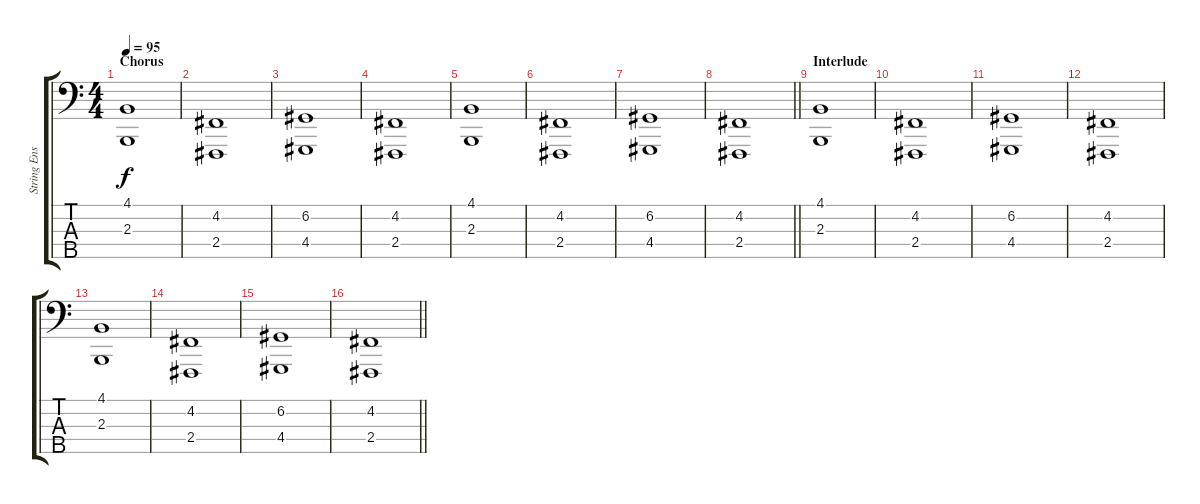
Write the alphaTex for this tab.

\track ("String Ensemble" "String Ens") {instrument stringensemble1}
\staff {score tabs}
\tuning (G2 D2 A1 E1 B0) {hide}
\ts (4 4)
\section ("" "Chorus ")
\tempo 95
\clef f4
\ks c
(4.1 2.3).1{dy f} |
(4.2 2.4).1 |
(6.2 4.4).1 |
(4.2 2.4).1 |
(4.1 2.3).1 |
(4.2 2.4).1 |
(6.2 4.4).1 |
\barLineRight lightlight
(4.2 2.4).1 |
\section ("" "Interlude ")
(4.1 2.3).1 |
(4.2 2.4).1 |
(6.2 4.4).1 |
(4.2 2.4).1 |
(4.1 2.3).1 |
(4.2 2.4).1 |
(6.2 4.4).1 |
\barLineRight lightlight
(4.2 2.4).1
